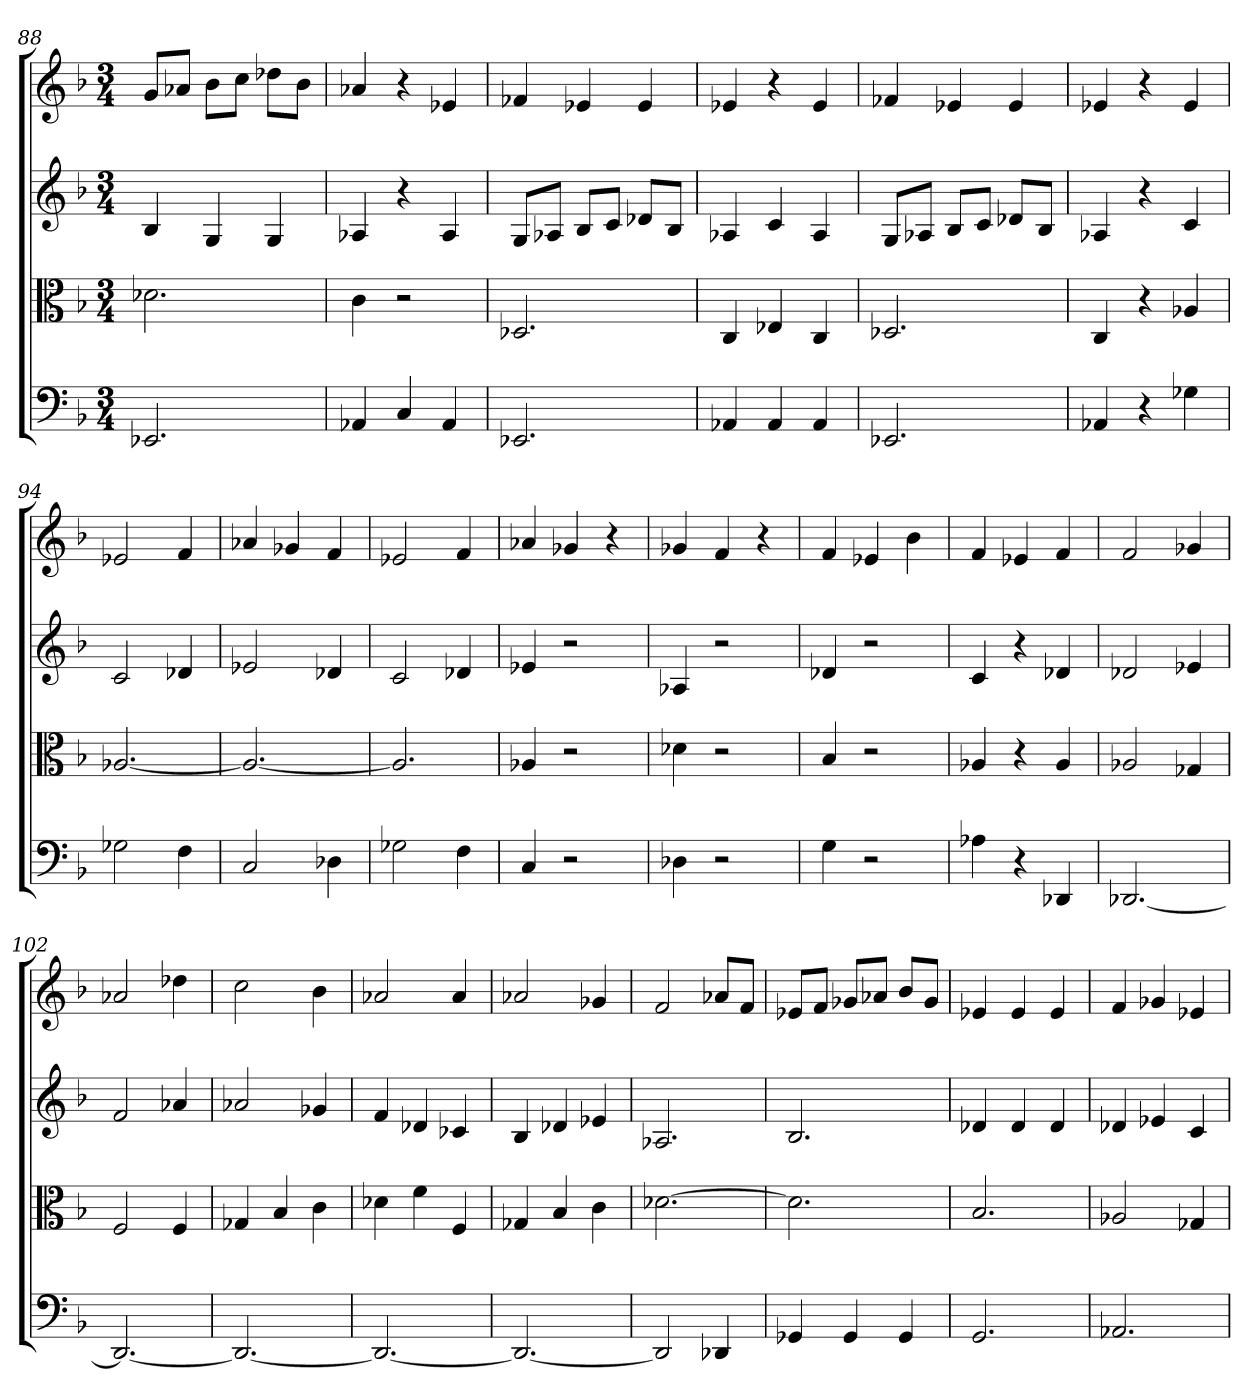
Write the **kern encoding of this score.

**kern	**kern	**kern	**kern
*part4	*part3	*part2	*part1
*staff4	*staff3	*staff2	*staff1
*clefF4	*clefC3	*	*
*k[b-]	*k[b-]	*k[b-]	*k[b-]
*F:	*F:	*F:	*F:
*M3/4	*M3/4	*M3/4	*M3/4
=88	=88	=88	=88
2.EE-X	2.d-X	4B-	8gL
.	.	.	8a-XJ
.	.	4G	8b-L
.	.	.	8ccJ
.	.	4G	8dd-XL
.	.	.	8b-J
=89	=89	=89	=89
4AA-X	4c	4A-X	4a-X
4C	2r	4r	4r
4AA-	.	4A-	4e-X
=90	=90	=90	=90
2.EE-X	2.D-X	8GL	4f-X
.	.	8A-XJ	.
.	.	8B-L	4e-X
.	.	8cJ	.
.	.	8d-XL	4e-
.	.	8B-J	.
=91	=91	=91	=91
4AA-X	4C	4A-X	4e-X
4AA-	4E-X	4c	4r
4AA-	4C	4A-	4e-
=92	=92	=92	=92
2.EE-X	2.D-X	8GL	4f-X
.	.	8A-XJ	.
.	.	8B-L	4e-X
.	.	8cJ	.
.	.	8d-XL	4e-
.	.	8B-J	.
=93	=93	=93	=93
4AA-X	4C	4A-X	4e-X
4r	4r	4r	4r
4G-X	4A-X	4c	4e-
=94	=94	=94	=94
2G-X	[2.A-X	2c	2e-X
4F	.	4d-X	4f
=95	=95	=95	=95
2C	2.A-_	2e-X	4a-X
.	.	.	4g-X
4D-X	.	4d-X	4f
=96	=96	=96	=96
2G-X	2.A-]	2c	2e-X
4F	.	4d-X	4f
=97	=97	=97	=97
4C	4A-X	4e-X	4a-X
2r	2r	2r	4g-X
.	.	.	4r
=98	=98	=98	=98
4D-X	4d-X	4A-X	4g-X
2r	2r	2r	4f
.	.	.	4r
=99	=99	=99	=99
4G	4B-	4d-X	4f
2r	2r	2r	4e-X
.	.	.	4b-
=100	=100	=100	=100
4A-X	4A-X	4c	4f
4r	4r	4r	4e-X
4DD-X	4A-	4d-X	4f
=101	=101	=101	=101
[2.DD-X	2A-X	2d-X	2f
.	4G-X	4e-X	4g-X
=102	=102	=102	=102
2.DD-_	2F	2f	2a-X
.	4F	4a-X	4dd-X
=103	=103	=103	=103
2.DD-_	4G-X	2a-X	2cc
.	4B-	.	.
.	4c	4g-X	4b-
=104	=104	=104	=104
2.DD-_	4d-X	4f	2a-X
.	4f	4d-X	.
.	4F	4c-X	4a-
=105	=105	=105	=105
2.DD-_	4G-X	4B-	2a-X
.	4B-	4d-X	.
.	4c	4e-X	4g-X
=106	=106	=106	=106
2DD-]	[2.d-X	2.A-X	2f
4DD-X	.	.	8a-XL
.	.	.	8fJ
=107	=107	=107	=107
4GG-X	2.d-]	2.B-	8e-XL
.	.	.	8fJ
4GG-	.	.	8g-XL
.	.	.	8a-XJ
4GG-	.	.	8b-L
.	.	.	8g-J
=108	=108	=108	=108
2.GG	2.B-	4d-X	4e-X
.	.	4d-	4e-
.	.	4d-	4e-
=109	=109	=109	=109
2.AA-X	2A-X	4d-X	4f
.	.	4e-X	4g-X
.	4G-X	4c	4e-X
=	=	=	=
*-	*-	*-	*-
